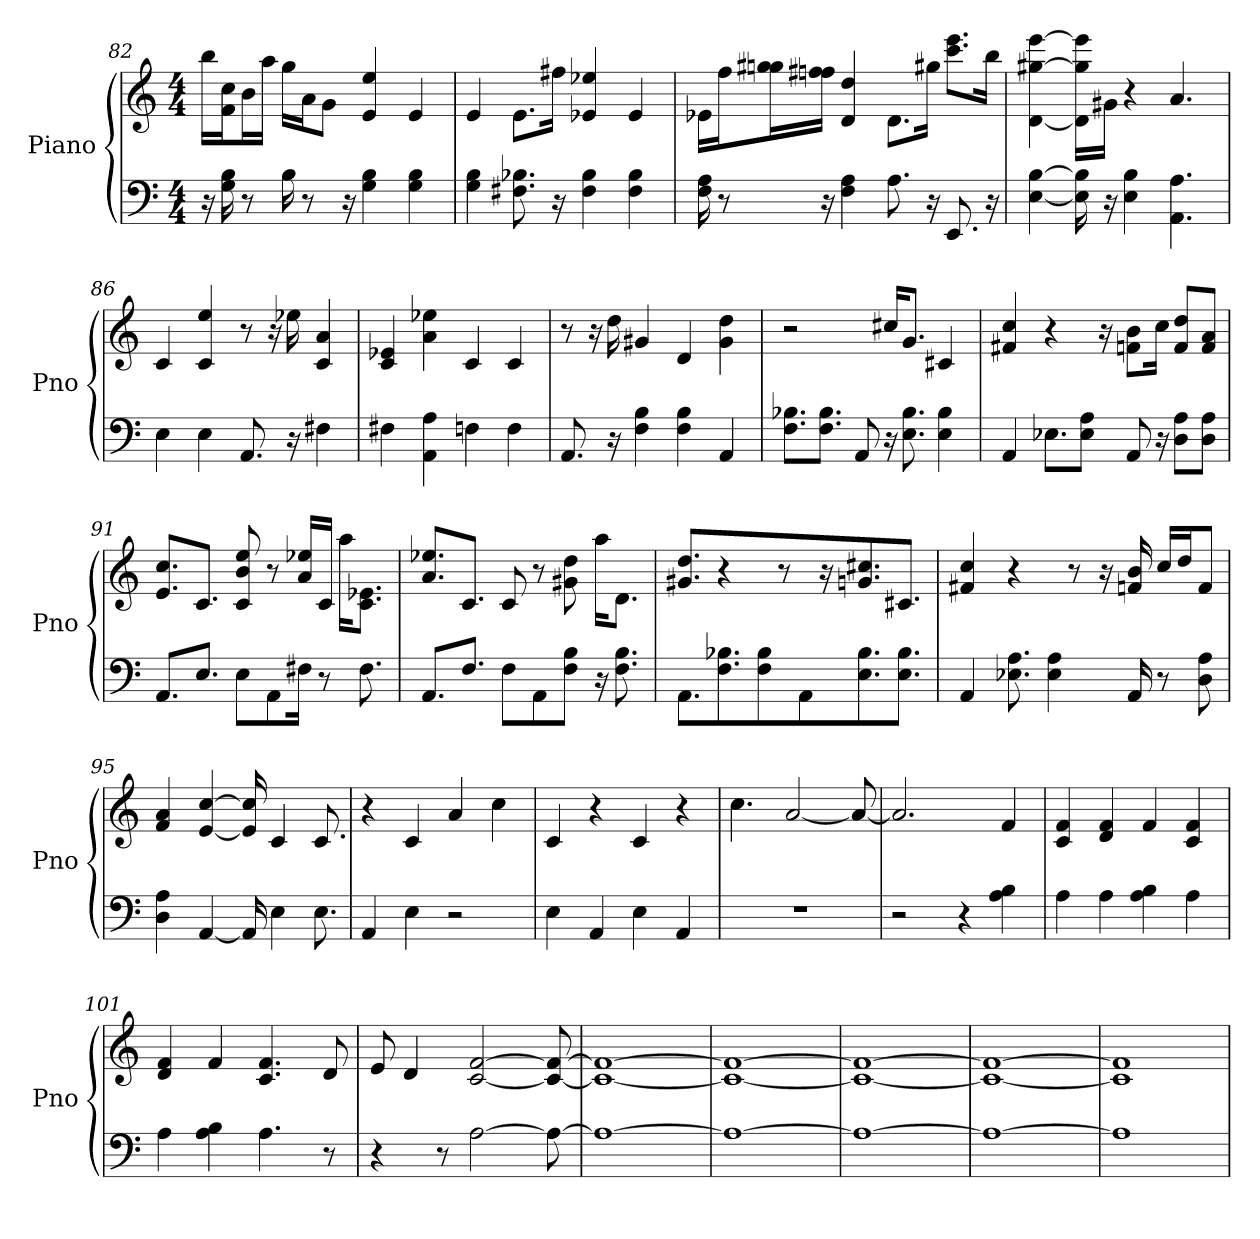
**kern	**kern
*part1	*part1
*staff2	*staff1
*I"Piano	*
*I'Pno	*
*clefF4	*clefG2
*k[]	*k[]
*C:	*C:
*M4/4	*M4/4
=82	=82
16r	16bb\LL
16G 16B	16cc\ 16f\J
8r	16b\L
.	16aa\JJ
16B	16gg\LL
8r	16a\J
.	8g\J
16r	.
4B 4G	4ee 4e
4G 4B	4e
=83	=83
4G 4B	4e
8.B- 8.F#	8.e\L
16r	16ff#\Jk
4B- 4F#	4ee- 4e-
4B- 4F#	4e-
=84	=84
16F 16A	16e-\LL
8r	16ff\J
.	16gg#\ 16gg\L
16r	16ff#\ 16ff\JJ
4F 4A	4d 4dd
8.A	8.d\L
16r	16gg#\Jk
8.EE	8.ccc\ 8.eee\L
16r	16bb\Jk
=85	=85
[4E [4B	[4eee [4d [4gg#
16E] 16B]	16eee]\ 16d]\ 16gg#]\LL
16r	16g#\JJ
4E 4B	4r
4.AA 4.A	4.a
=86	=86
4E	4c
4E	4ee 4c
8.AA	8r
.	16r
16r	16ee-
4F#	4a 4c
=87	=87
4F#	4e- 4c
4A 4AA	4a 4ee-
4F	4c
4F	4c
=88	=88
8.AA	8r
.	16r
16r	16dd
4B 4F	4g#
4B 4F	4d
4AA	4dd 4g#
=89	=89
8.B-\ 8.F\L	2r
8.B-\ 8.F\J	.
8AA	.
16r	16cc#/KL
8.E 8.B-	8.g/J
4E 4B-	4c#
=90	=90
4AA	4cc 4f#
8.E-\L	4r
8E-\ 8A\J	.
.	16r
8AA	8b\ 8f\L
16r	16cc\Jk
8D\ 8A\L	8f/ 8dd/L
8D\ 8A\J	8a/ 8f/J
=91	=91
8.AA/L	8.e/ 8.cc/L
8.E/J	8.c/J
8E\L	8b 8ee 8c
8AA\	8r
16F#\Jk	16ee-/ 16a/LL
8r	16c/JJ
.	16aa\KL
8.F#	8.e-\ 8.c\J
=92	=92
8.AA/L	8.ee-/ 8.a/L
8.F/J	8.c/J
8F\L	8c
8AA\	8r
8F\ 8B\J	8dd 8g#
16r	16aa\KL
8.F 8.B	8.d\J
=93	=93
8.AA/L	8.g# 8.dd
8.B-/ 8.F/J	4r
8F\ 8B-\L	.
.	8r
8AA\	.
.	16r
8.B-\ 8.E\J	8.cc# 8.g
8.E 8.B-J	8.c#J
=94	=94
4AA	4cc 4f#
8.A 8.E-	4r
4A 4E-	.
.	8r
.	16r
16AA	16b 16f
8r	16cc/LL
.	16dd/J
8D 8A	8f/J
=95	=95
4D 4A	4a 4f
[4AA	[4cc [4e
16AA]	16cc] 16e]
4E	4c
8.E	8.c
=96	=96
4AA	4r
4E	4c
2r	4a
.	4cc
=97	=97
4E	4c
4AA	4r
4E	4c
4AA	4r
=98	=98
1r	4.cc
.	[2a
.	8a_
=99	=99
2r	2.a]
4r	.
4A 4B	4f
=100	=100
4A	4c 4f
4A	4f 4d
4A 4B	4f
4A	4c 4f
=101	=101
4A	4f 4d
4A 4B	4f
4.A	4.f 4.c
8r	8d
=102	=102
4r	8e
.	4d
8r	.
[2A	[2f [2c
8A_	8f_ 8c_
=103	=103
1A_	1f_ 1c_
=104	=104
1A_	1f_ 1c_
=105	=105
1A_	1f_ 1c_
=106	=106
1A_	1f_ 1c_
=107	=107
1A]	1f] 1c]
=	=
*-	*-
